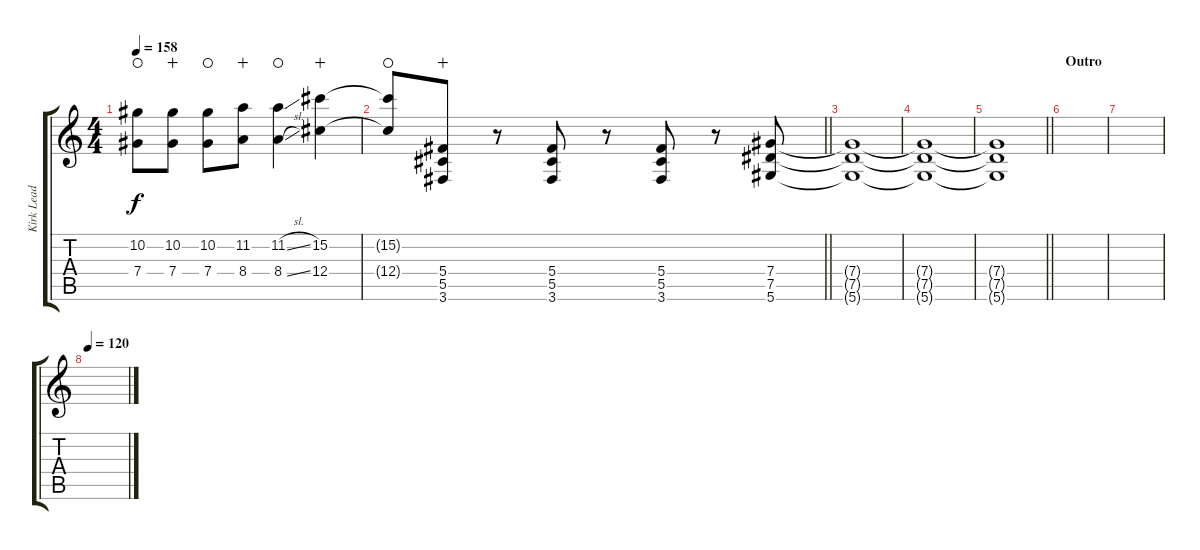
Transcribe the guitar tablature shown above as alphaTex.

\track ("Kirk Lead" "Kirk Lead") {instrument distortionguitar}
\staff {score tabs}
\tuning (Eb4 Bb3 Gb3 Db3 Ab2 Eb2) {hide}
\ts (4 4)
\tempo 158
\clef g2
\ks c
(10.2 7.4).8{dy f waho} (10.2 7.4).8{wahc} (10.2 7.4).8{waho} (11.2 8.4).8{wahc} (11.2{sl} 8.4{sl}).4{waho} (15.2 12.4).4{wahc} |
\barLineRight lightlight
(15.2{t} 12.4{t}).8{waho} (5.4 5.5 3.6).8{wahc} r.8 (5.4 5.5 3.6).8 r.8 (5.4 5.5 3.6).8 r.8 (7.4 7.5 5.6).8 |
(7.4{t} 7.5{t} 5.6{t}).1 |
(7.4{t} 7.5{t} 5.6{t}).1 |
\barLineRight lightlight
(7.4{t} 7.5{t} 5.6{t}).1 |
\section ("" "Outro")
|
|
\tempo (120 0.03125)
